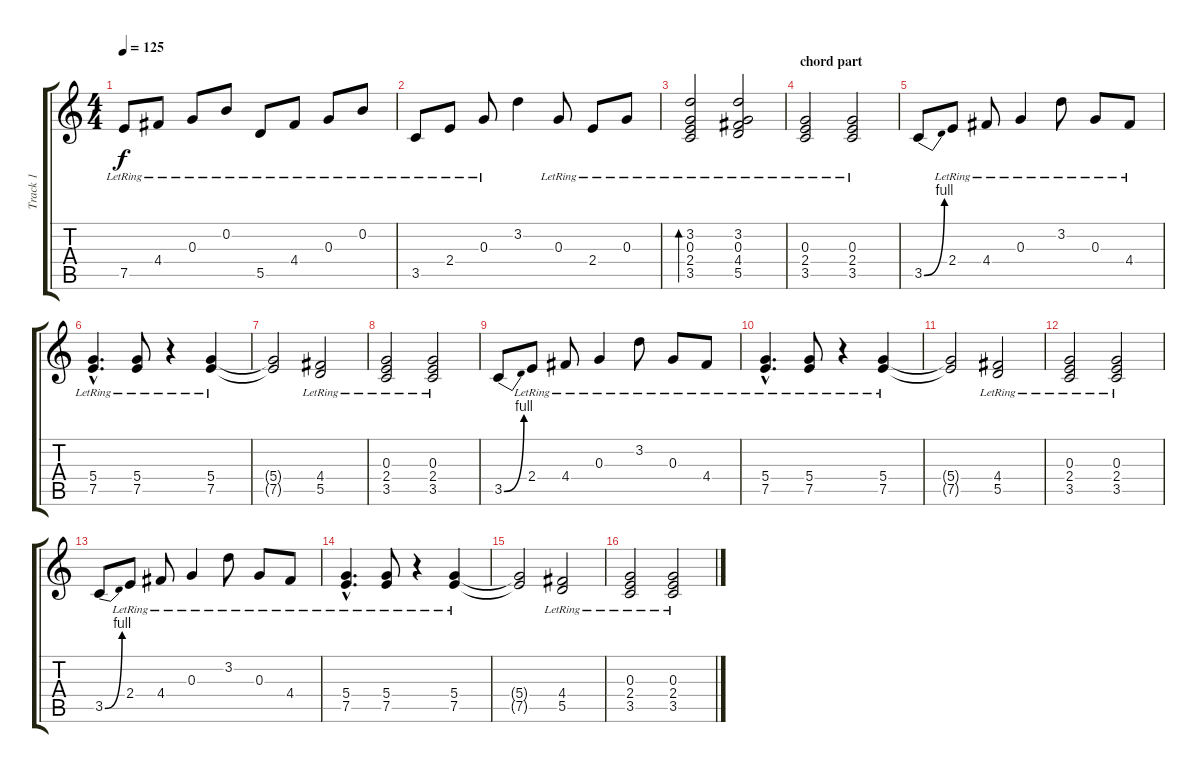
\track ("Track 1" "Track 1") {instrument acousticguitarsteel}
\staff {score tabs}
\tuning (E4 B3 G3 D3 A2 E2) {hide}
\ts (4 4)
\tempo 125
\clef g2
\ks c
7.5{lr}.8{dy f} 4.4{lr}.8 0.3{lr}.8 0.2{lr}.8 5.5{lr}.8 4.4{lr}.8 0.3{lr}.8 0.2{lr}.8 |
3.5{lr}.8 2.4{lr}.8 0.3{lr}.8 3.2.4 0.3{lr}.8 2.4{lr}.8 0.3{lr}.8 |
(3.2{lr} 0.3{lr} 2.4{lr} 3.5{lr}).2{bd 240} (3.2{lr} 0.3{lr} 4.4{lr} 5.5{lr}).2 |
\section ("" "chord part")
(0.3{lr} 2.4{lr} 3.5{lr}).2 (0.3{lr} 2.4{lr} 3.5{lr}).2 |
3.5{be (bend 0 0 60 4)}.8 2.4{lr}.8 4.4{lr}.8 0.3{lr}.4 3.2{lr}.8 0.3{lr}.8 4.4{lr}.8 |
(5.4{hac lr} 7.5{hac lr}).4{d} (5.4{lr} 7.5{lr}).8 r.4 (5.4{lr} 7.5{lr}).4 |
(5.4{t} 7.5{t}).2 (4.4{lr} 5.5{lr}).2 |
(0.3{lr} 2.4{lr} 3.5{lr}).2 (0.3{lr} 2.4{lr} 3.5{lr}).2 |
3.5{be (bend 0 0 60 4)}.8 2.4{lr}.8 4.4{lr}.8 0.3{lr}.4 3.2{lr}.8 0.3{lr}.8 4.4{lr}.8 |
(5.4{hac lr} 7.5{hac lr}).4{d} (5.4{lr} 7.5{lr}).8 r.4 (5.4{lr} 7.5{lr}).4 |
(5.4{t} 7.5{t}).2 (4.4{lr} 5.5{lr}).2 |
(0.3{lr} 2.4{lr} 3.5{lr}).2 (0.3{lr} 2.4{lr} 3.5{lr}).2 |
3.5{be (bend 0 0 60 4)}.8 2.4{lr}.8 4.4{lr}.8 0.3{lr}.4 3.2{lr}.8 0.3{lr}.8 4.4{lr}.8 |
(5.4{hac lr} 7.5{hac lr}).4{d} (5.4{lr} 7.5{lr}).8 r.4 (5.4{lr} 7.5{lr}).4 |
(5.4{t} 7.5{t}).2 (4.4{lr} 5.5{lr}).2 |
(0.3{lr} 2.4{lr} 3.5{lr}).2 (0.3{lr} 2.4{lr} 3.5{lr}).2
